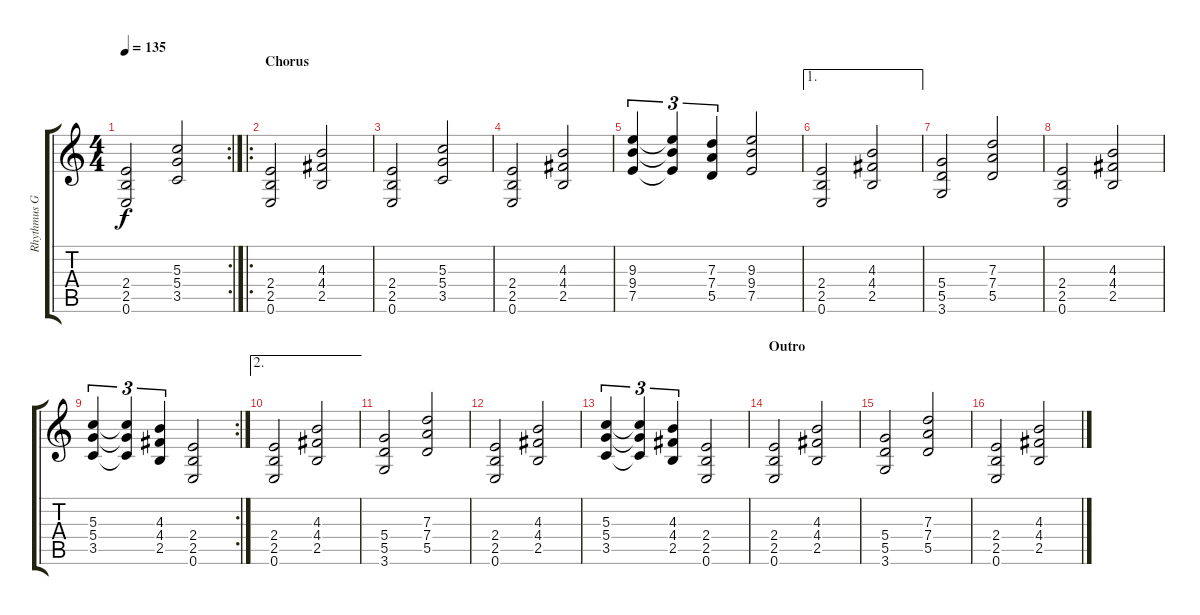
\track ("Rhythmus Gitarre" "Rhythmus G") {instrument distortionguitar}
\staff {score tabs}
\tuning (E4 B3 G3 D3 A2 E2) {hide}
\rc 2
\ts (4 4)
\tempo 135
\clef g2
\ks c
(2.4 2.5 0.6).2{dy f} (5.3 5.4 3.5).2 |
\ro
\section ("" "Chorus")
(2.4 2.5 0.6).2 (4.3 4.4 2.5).2 |
(2.4 2.5 0.6).2 (5.3 5.4 3.5).2 |
(2.4 2.5 0.6).2 (4.3 4.4 2.5).2 |
(9.3 9.4 7.5).4{tu (3 2)} (9.3{t} 9.4{t} 7.5{t}).4{tu (3 2)} (7.3 7.4 5.5).4{tu (3 2)} (9.3 9.4 7.5).2 |
\ae 1
(2.4 2.5 0.6).2 (4.3 4.4 2.5).2 |
(5.4 5.5 3.6).2 (7.3 7.4 5.5).2 |
(2.4 2.5 0.6).2 (4.3 4.4 2.5).2 |
\rc 2
(5.3 5.4 3.5).4{tu (3 2)} (5.3{t} 5.4{t} 3.5{t}).4{tu (3 2)} (4.3 4.4 2.5).4{tu (3 2)} (2.4 2.5 0.6).2 |
\ae 2
(2.4 2.5 0.6).2 (4.3 4.4 2.5).2 |
(5.4 5.5 3.6).2 (7.3 7.4 5.5).2 |
(2.4 2.5 0.6).2 (4.3 4.4 2.5).2 |
(5.3 5.4 3.5).4{tu (3 2)} (5.3{t} 5.4{t} 3.5{t}).4{tu (3 2)} (4.3 4.4 2.5).4{tu (3 2)} (2.4 2.5 0.6).2 |
\section ("" "Outro")
(2.4 2.5 0.6).2 (4.3 4.4 2.5).2 |
(5.4 5.5 3.6).2 (7.3 7.4 5.5).2 |
(2.4 2.5 0.6).2 (4.3 4.4 2.5).2
